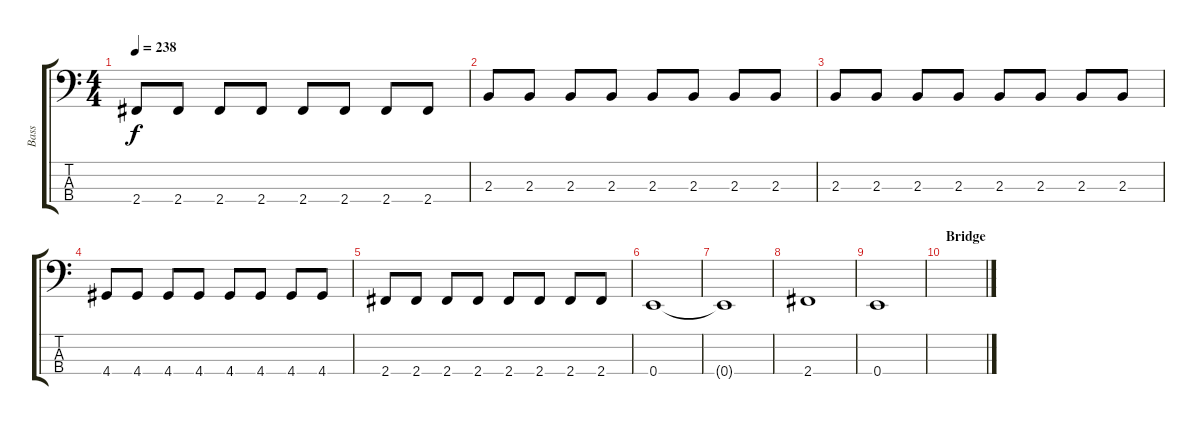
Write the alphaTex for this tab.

\track ("Bass" "Bass") {instrument electricbasspick}
\staff {score tabs}
\tuning (G2 D2 A1 E1) {hide}
\ts (4 4)
\tempo 238
\clef f4
\ks c
2.4.8{dy f} 2.4.8 2.4.8 2.4.8 2.4.8 2.4.8 2.4.8 2.4.8 |
2.3.8 2.3.8 2.3.8 2.3.8 2.3.8 2.3.8 2.3.8 2.3.8 |
2.3.8 2.3.8 2.3.8 2.3.8 2.3.8 2.3.8 2.3.8 2.3.8 |
4.4.8 4.4.8 4.4.8 4.4.8 4.4.8 4.4.8 4.4.8 4.4.8 |
2.4.8 2.4.8 2.4.8 2.4.8 2.4.8 2.4.8 2.4.8 2.4.8 |
0.4.1 |
0.4{t}.1 |
2.4.1 |
0.4.1 |
\section ("" "Bridge")
